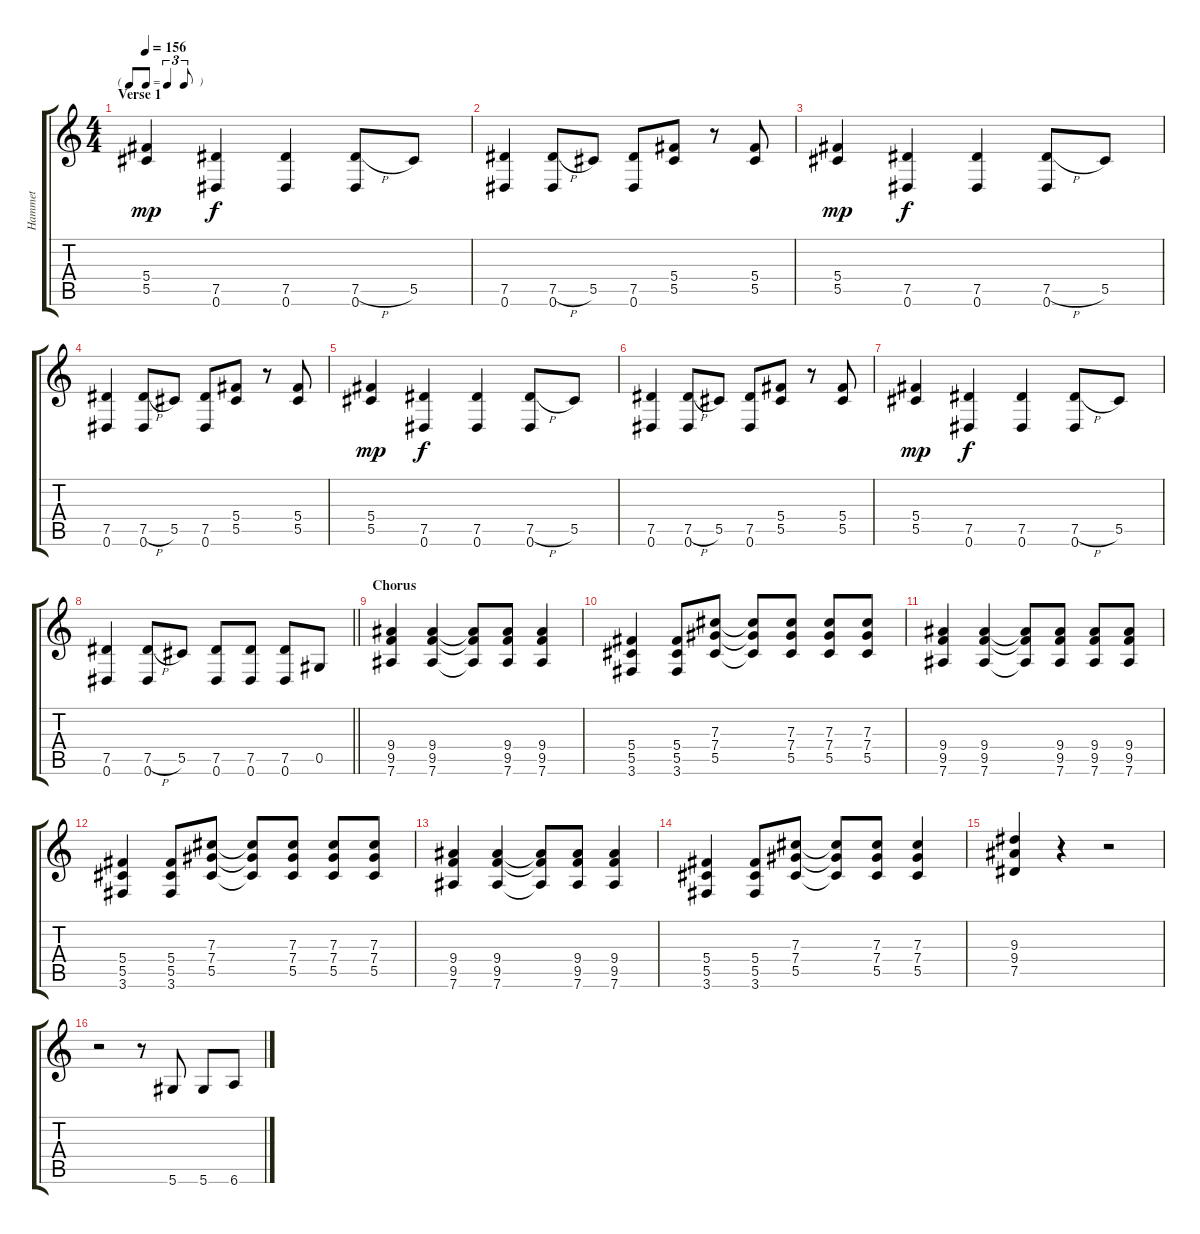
\track ("Hammet" "Hammet") {instrument distortionguitar}
\staff {score tabs}
\tuning (Eb4 Bb3 Gb3 Db3 Ab2 Eb2) {hide}
\ts (4 4)
\tf triplet8th
\section ("" "Verse 1")
\tempo 156
\clef g2
\ks c
(5.4 5.5).4{dy mp} (7.5 0.6).4{dy f} (7.5 0.6).4 (7.5{h} 0.6).8 5.5.8 |
(7.5 0.6).4 (7.5{h} 0.6).8 5.5.8 (7.5 0.6).8 (5.4 5.5).8 r.8 (5.4 5.5).8 |
(5.4 5.5).4{dy mp} (7.5 0.6).4{dy f} (7.5 0.6).4 (7.5{h} 0.6).8 5.5.8 |
(7.5 0.6).4 (7.5{h} 0.6).8 5.5.8 (7.5 0.6).8 (5.4 5.5).8 r.8 (5.4 5.5).8 |
(5.4 5.5).4{dy mp} (7.5 0.6).4{dy f} (7.5 0.6).4 (7.5{h} 0.6).8 5.5.8 |
(7.5 0.6).4 (7.5{h} 0.6).8 5.5.8 (7.5 0.6).8 (5.4 5.5).8 r.8 (5.4 5.5).8 |
(5.4 5.5).4{dy mp} (7.5 0.6).4{dy f} (7.5 0.6).4 (7.5{h} 0.6).8 5.5.8 |
\barLineRight lightlight
(7.5 0.6).4 (7.5{h} 0.6).8 5.5.8 (7.5 0.6).8 (7.5 0.6).8 (7.5 0.6).8 0.5.8 |
\section ("" "Chorus")
(9.4 9.5 7.6).4 (9.4 9.5 7.6).4 (9.4{t} 9.5{t} 7.6{t}).8 (9.4 9.5 7.6).8 (9.4 9.5 7.6).4 |
(5.4 5.5 3.6).4 (5.4 5.5 3.6).8 (7.3 7.4 5.5).8 (7.3{t} 7.4{t} 5.5{t}).8 (7.3 7.4 5.5).8 (7.3 7.4 5.5).8 (7.3 7.4 5.5).8 |
(9.4 9.5 7.6).4 (9.4 9.5 7.6).4 (9.4{t} 9.5{t} 7.6{t}).8 (9.4 9.5 7.6).8 (9.4 9.5 7.6).8 (9.4 9.5 7.6).8 |
(5.4 5.5 3.6).4 (5.4 5.5 3.6).8 (7.3 7.4 5.5).8 (7.3{t} 7.4{t} 5.5{t}).8 (7.3 7.4 5.5).8 (7.3 7.4 5.5).8 (7.3 7.4 5.5).8 |
(9.4 9.5 7.6).4 (9.4 9.5 7.6).4 (9.4{t} 9.5{t} 7.6{t}).8 (9.4 9.5 7.6).8 (9.4 9.5 7.6).4 |
(5.4 5.5 3.6).4 (5.4 5.5 3.6).8 (7.3 7.4 5.5).8 (7.3{t} 7.4{t} 5.5{t}).8 (7.3 7.4 5.5).8 (7.3 7.4 5.5).4 |
(9.3 9.4 7.5).4 r.4 r.2 |
r.2 r.8 5.6.8 5.6.8 6.6.8
